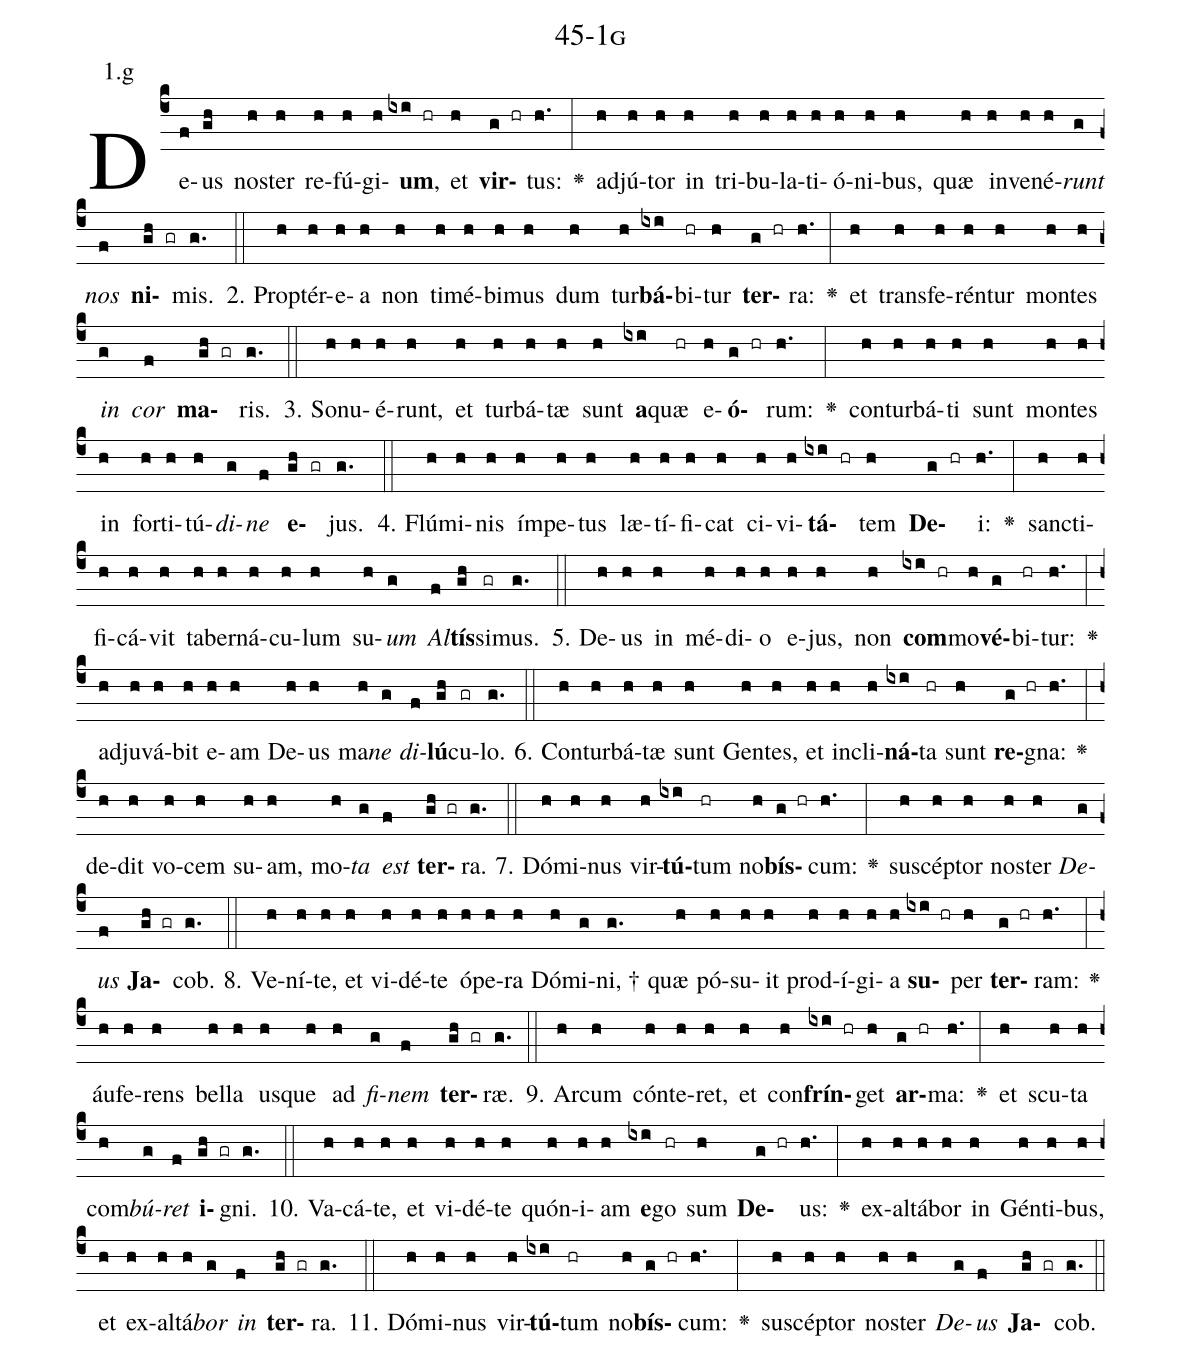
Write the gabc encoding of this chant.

name: 45-1g;
annotation: 1.g;
%%
(c4)De(f)us(gh) nos(h)ter(h) re(h)fú(h)gi(h)<b>um</b>,(ixi hr) et(h) <b>vir</b>(g hr)tus:(h.) <v>\greheightstar</v>(:) ad(h)jú(h)tor(h) in(h) tri(h)bu(h)la(h)ti(h)ó(h)ni(h)bus,(h) quæ(h) in(h)ve(h)né(h)<i>runt</i>(g) <i>nos</i>(f) <b>ni</b>(gh gr)mis.(g.) (::)
2. Prop(h)tér(h)e(h)a(h) non(h) ti(h)mé(h)bi(h)mus(h) dum(h) tur(h)<b>bá</b>(ixi)bi(hr)tur(h) <b>ter</b>(g hr)ra:(h.) <v>\greheightstar</v>(:) et(h) trans(h)fe(h)rén(h)tur(h) mon(h)tes(h) <i>in</i>(g) <i>cor</i>(f) <b>ma</b>(gh gr)ris.(g.) (::)
3. So(h)nu(h)é(h)runt,(h) et(h) tur(h)bá(h)tæ(h) sunt(h) <b>a</b>(ixi)quæ(hr) e(h)<b>ó</b>(g hr)rum:(h.) <v>\greheightstar</v>(:) con(h)tur(h)bá(h)ti(h) sunt(h) mon(h)tes(h) in(h) for(h)ti(h)tú(h)<i>di</i>(g)<i>ne</i>(f) <b>e</b>(gh gr)jus.(g.) (::)
4. Flú(h)mi(h)nis(h) ím(h)pe(h)tus(h) læ(h)tí(h)fi(h)cat(h) ci(h)vi(h)<b>tá</b>(ixi hr)tem(h) <b>De</b>(g hr)i:(h.) <v>\greheightstar</v>(:) sanc(h)ti(h)fi(h)cá(h)vit(h) ta(h)ber(h)ná(h)cu(h)lum(h) su(h)<i>um</i>(g) <i>Al</i>(f)<b>tís</b>(gh)si(gr)mus.(g.) (::)
5. De(h)us(h) in(h) mé(h)di(h)o(h) e(h)jus,(h) non(h) <b>com</b>(ixi hr)mo(h)<b>vé</b>(g)bi(hr)tur:(h.) <v>\greheightstar</v>(:) ad(h)ju(h)vá(h)bit(h) e(h)am(h) De(h)us(h) ma(h)<i>ne</i>(g) <i>di</i>(f)<b>lú</b>(gh)cu(gr)lo.(g.) (::)
6. Con(h)tur(h)bá(h)tæ(h) sunt(h) Gen(h)tes,(h) et(h) in(h)cli(h)<b>ná</b>(ixi)ta(hr) sunt(h) <b>re</b>(g hr)gna:(h.) <v>\greheightstar</v>(:) de(h)dit(h) vo(h)cem(h) su(h)am,(h) mo(h)<i>ta</i>(g) <i>est</i>(f) <b>ter</b>(gh gr)ra.(g.) (::)
7. Dó(h)mi(h)nus(h) vir(h)<b>tú</b>(ixi)tum(hr) no(h)<b>bís</b>(g hr)cum:(h.) <v>\greheightstar</v>(:) su(h)scép(h)tor(h) nos(h)ter(h) <i>De</i>(g)<i>us</i>(f) <b>Ja</b>(gh gr)cob.(g.) (::)
8. Ve(h)ní(h)te,(h) et(h) vi(h)dé(h)te(h) ó(h)pe(h)ra(h) Dó(h)mi(g)ni, †(g.) quæ(h) pó(h)su(h)it(h) prod(h)í(h)gi(h)a(h) <b>su</b>(ixi hr)per(h) <b>ter</b>(g hr)ram:(h.) <v>\greheightstar</v>(:) áu(h)fe(h)rens(h) bel(h)la(h) us(h)que(h) ad(h) <i>fi</i>(g)<i>nem</i>(f) <b>ter</b>(gh gr)ræ.(g.) (::)
9. Ar(h)cum(h) cón(h)te(h)ret,(h) et(h) con(h)<b>frín</b>(ixi hr)get(h) <b>ar</b>(g hr)ma:(h.) <v>\greheightstar</v>(:) et(h) scu(h)ta(h) com(h)<i>bú</i>(g)<i>ret</i>(f) <b>i</b>(gh gr)gni.(g.) (::)
10. Va(h)cá(h)te,(h) et(h) vi(h)dé(h)te(h) quón(h)i(h)am(h) <b>e</b>(ixi)go(hr) sum(h) <b>De</b>(g hr)us:(h.) <v>\greheightstar</v>(:) ex(h)al(h)tá(h)bor(h) in(h) Gén(h)ti(h)bus,(h) et(h) ex(h)al(h)tá(h)<i>bor</i>(g) <i>in</i>(f) <b>ter</b>(gh gr)ra.(g.) (::)
11. Dó(h)mi(h)nus(h) vir(h)<b>tú</b>(ixi)tum(hr) no(h)<b>bís</b>(g hr)cum:(h.) <v>\greheightstar</v>(:) su(h)scép(h)tor(h) nos(h)ter(h) <i>De</i>(g)<i>us</i>(f) <b>Ja</b>(gh gr)cob.(g.) (::)
